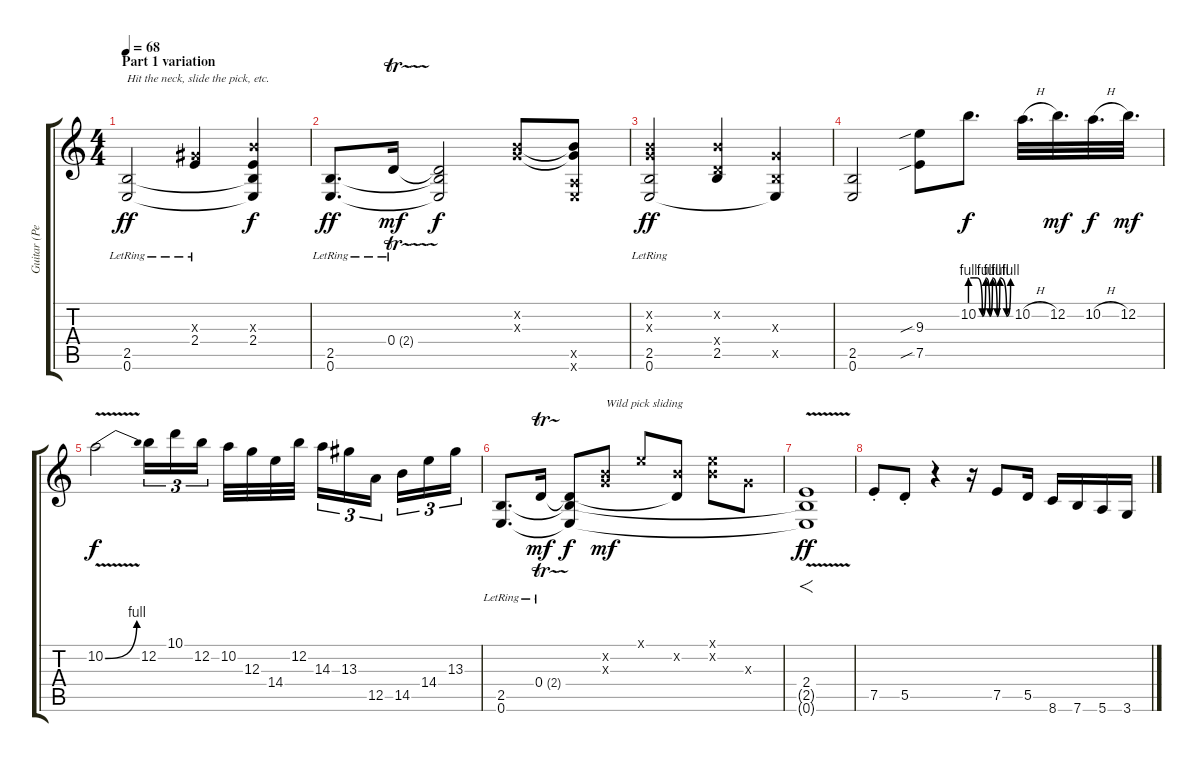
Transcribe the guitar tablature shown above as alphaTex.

\track ("Guitar (Pete)" "Guitar (Pe") {instrument overdrivenguitar}
\staff {score tabs}
\tuning (E4 B3 G3 D3 A2 E2) {hide}
\ts (4 4)
\section ("" "Part 1 variation")
\tempo 68
\clef g2
\ks c
(2.5{lr} 0.6{lr}).2{txt "Hit the neck, slide the pick, etc." dy ff} (1.3{x} 2.4{lr}).4 (4.3{x} 2.4 2.5{t} 0.6{t}).4{dy f} |
(2.5{lr} 0.6{lr}).8{d dy ff} 0.4{tr (2 32) lr}.16{dy mf} (0.4{t} 2.5{t} 0.6{t}).2{dy f} (0.2{x} 0.3{x}).8 (0.2{t} 0.3{t} 0.5{x} 0.6{x}).8 |
(0.2{x} 0.3{x} 2.5{lr} 0.6{lr}).2{dy ff} (0.2{x} 0.4{x} 2.5).4 (0.3{x} 2.5{x} 0.6{t}).4 |
(2.5 0.6).2 (9.3{sib} 7.5{sib}).8 10.2{be (custom 0 4 10 4 18 0 23 4 29 0 33 4 40 0 44 4 54 0 60 4)}.8{d dy f} 10.2{h}.32{d} 12.2.32{d dy mf} 10.2{h}.32{d dy f} 12.2.32{d dy mf} |
10.2{be (bend 0 0 60 4) v}.2{dy f} 12.2.16{tu (3 2)} 10.1.16{tu (3 2)} 12.2.16{tu (3 2) beam splitsecondary} 10.2.32 12.3.32 14.4.32 12.2.32 14.3.16{tu (3 2)} 13.3.16{tu (3 2)} 12.5.16{tu (3 2) beam splitsecondary} 14.5.16{tu (3 2)} 14.4.16{tu (3 2)} 13.3.16{tu (3 2)} |
(2.5{lr} 0.6{lr}).8{d} 0.4{tr (2 32) lr}.16{dy mf} (0.4{t} 2.5{t} 0.6{t}).8{dy f} (0.2{x} 0.3{x}).8{txt "Wild pick sliding" dy mf} 0.1{x}.8 (0.2{x} 0.4{t}).8 (0.1{x} 0.2{x}).8 0.3{x}.8 |
(2.4{v} 2.5{t} 0.6{t}).1{f dy ff} |
7.5{st}.8 5.5{st}.8 r.4 r.16 7.5.8 5.5.16 8.6.16 7.6.16 5.6.16 3.6.16
